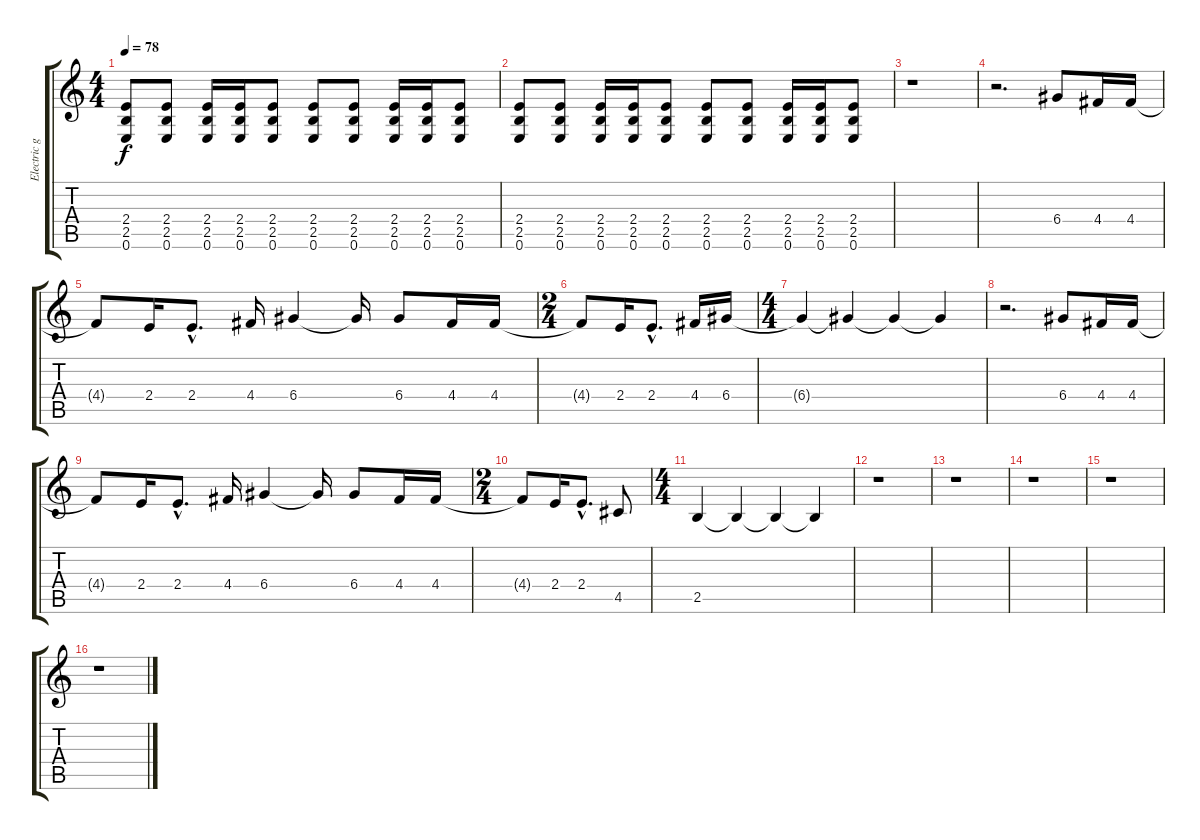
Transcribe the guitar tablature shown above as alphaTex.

\track ("Electric guitar 1" "Electric g") {instrument overdrivenguitar}
\staff {score tabs}
\tuning (E4 B3 G3 D3 A2 E2) {hide}
\ts (4 4)
\tempo 78
\clef g2
\ks c
(2.4 2.5 0.6).8{dy f volume 8 instrument distortionguitar} (2.4 2.5 0.6).8 (2.4 2.5 0.6).16 (2.4 2.5 0.6).16 (2.4 2.5 0.6).8 (2.4 2.5 0.6).8 (2.4 2.5 0.6).8 (2.4 2.5 0.6).16 (2.4 2.5 0.6).16 (2.4 2.5 0.6).8 |
(2.4 2.5 0.6).8{volume 8 instrument distortionguitar} (2.4 2.5 0.6).8 (2.4 2.5 0.6).16 (2.4 2.5 0.6).16 (2.4 2.5 0.6).8 (2.4 2.5 0.6).8 (2.4 2.5 0.6).8 (2.4 2.5 0.6).16 (2.4 2.5 0.6).16 (2.4 2.5 0.6).8 |
r.1 |
r.2{d volume 16 instrument overdrivenguitar} 6.4.8 4.4.16 4.4.16 |
4.4{t}.8 2.4.16 2.4{hac}.8{d} 4.4.16 6.4.4 6.4{t}.16 6.4.8 4.4.16 4.4.16 |
\ts (2 4)
4.4{t}.8 2.4.16 2.4{hac}.8{d} 4.4.16 6.4.16 |
\ts (4 4)
6.4{t}.4{volume 14} 6.4{t}.4{volume 12} 6.4{t}.4{volume 10} 6.4{t}.4{volume 8} |
r.2{d} 6.4.8{volume 16} 4.4.16 4.4.16 |
4.4{t}.8 2.4.16 2.4{hac}.8{d} 4.4.16 6.4.4 6.4{t}.16 6.4.8 4.4.16 4.4.16 |
\ts (2 4)
4.4{t}.8 2.4.16 2.4{hac}.8{d} 4.5.8 |
\ts (4 4)
2.5.4{volume 14} 2.5{t}.4{volume 12} 2.5{t}.4{volume 10} 2.5{t}.4{volume 8} |
r.1{volume 16} |
r.1 |
r.1 |
r.1 |
r.1
